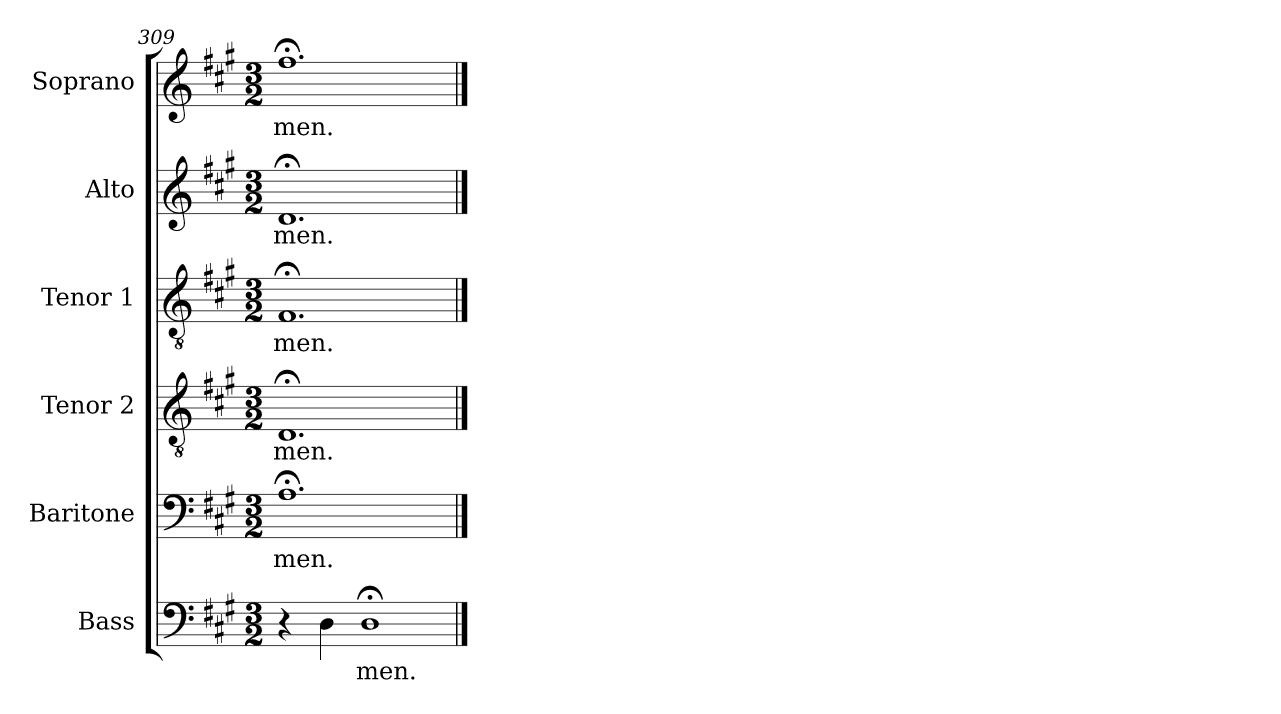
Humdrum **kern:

**kern	**text	**kern	**text	**kern	**text	**kern	**text	**kern	**text	**kern	**text
*part6	*part6	*part5	*part5	*part4	*part4	*part3	*part3	*part2	*part2	*part1	*part1
*staff6	*staff6	*staff5	*staff5	*staff4	*staff4	*staff3	*staff3	*staff2	*staff2	*staff1	*staff1
*I"Bass	*	*I"Baritone	*	*I"Tenor 2	*	*I"Tenor 1	*	*I"Alto	*	*I"Soprano	*
*I'B	*	*I'Bar	*	*I'T2	*	*I'T1	*	*I'A	*	*I'S	*
*clefF4	*	*clefF4	*	*clefGv2	*	*clefGv2	*	*clefG2	*	*clefG2	*
*k[f#c#g#]	*	*k[f#c#g#]	*	*k[f#c#g#]	*	*k[f#c#g#]	*	*k[f#c#g#]	*	*k[f#c#g#]	*
*M3/2	*	*M3/2	*	*M3/2	*	*M3/2	*	*M3/2	*	*M3/2	*
=309	=309	=309	=309	=309	=309	=309	=309	=309	=309	=309	=309
4r	.	1.A;<	-men.	1.D;<	-men.	1.F#;<	-men.	1.d;<	-men.	1.ff#;<	-men.
4D\	.	.	.	.	.	.	.	.	.	.	.
1D;<	-men.	.	.	.	.	.	.	.	.	.	.
==	==	==	==	==	==	==	==	==	==	==	==
*-	*-	*-	*-	*-	*-	*-	*-	*-	*-	*-	*-
